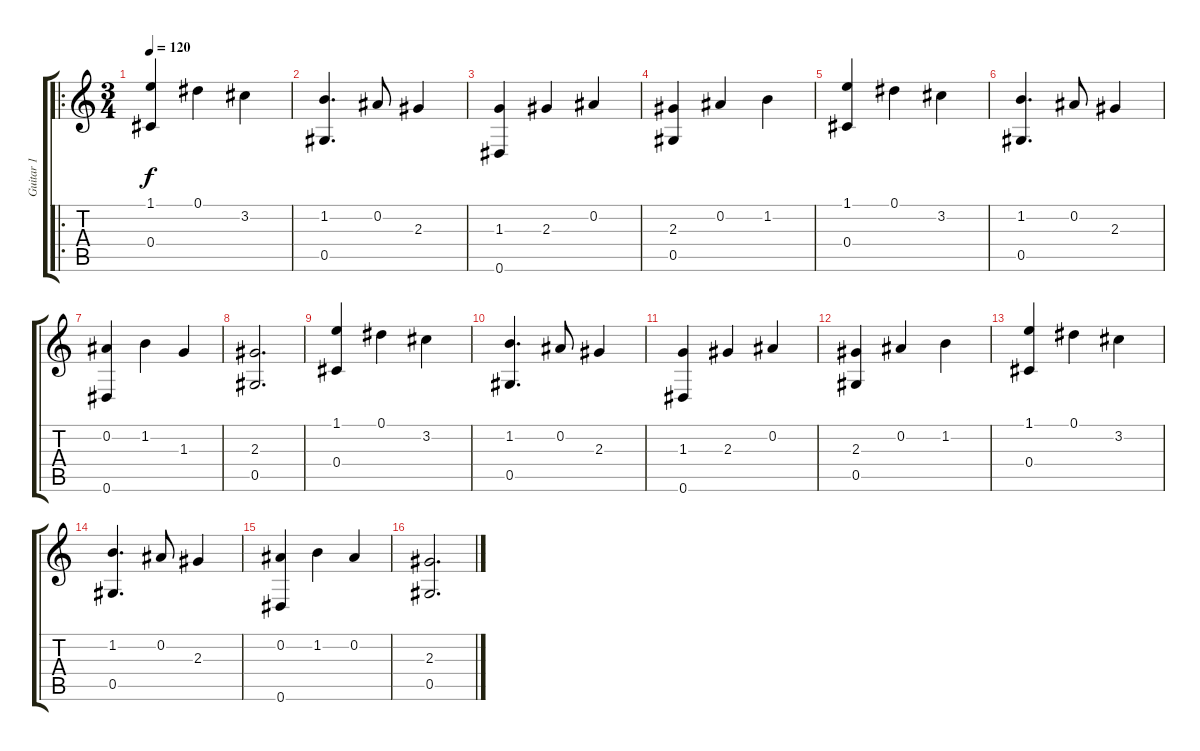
\track ("Guitar 1" "Guitar 1") {instrument acousticguitarsteel}
\staff {score tabs}
\tuning (Eb4 Bb3 Gb3 Db3 Ab2 Eb2) {hide}
\ro
\ts (3 4)
\tempo 120
\clef g2
\ks c
(1.1 0.4).4{dy f instrument acousticguitarsteel} 0.1.4 3.2.4 |
(1.2 0.5).4{d} 0.2.8 2.3.4 |
(1.3 0.6).4 2.3.4 0.2.4 |
(2.3 0.5).4 0.2.4 1.2.4 |
(1.1 0.4).4 0.1.4 3.2.4 |
(1.2 0.5).4{d} 0.2.8 2.3.4 |
(0.2 0.6).4 1.2.4 1.3.4 |
(2.3 0.5).2{d} |
(1.1 0.4).4 0.1.4 3.2.4 |
(1.2 0.5).4{d} 0.2.8 2.3.4 |
(1.3 0.6).4 2.3.4 0.2.4 |
(2.3 0.5).4 0.2.4 1.2.4 |
(1.1 0.4).4 0.1.4 3.2.4 |
(1.2 0.5).4{d} 0.2.8 2.3.4 |
(0.2 0.6).4 1.2.4 0.2.4 |
(2.3 0.5).2{d}
